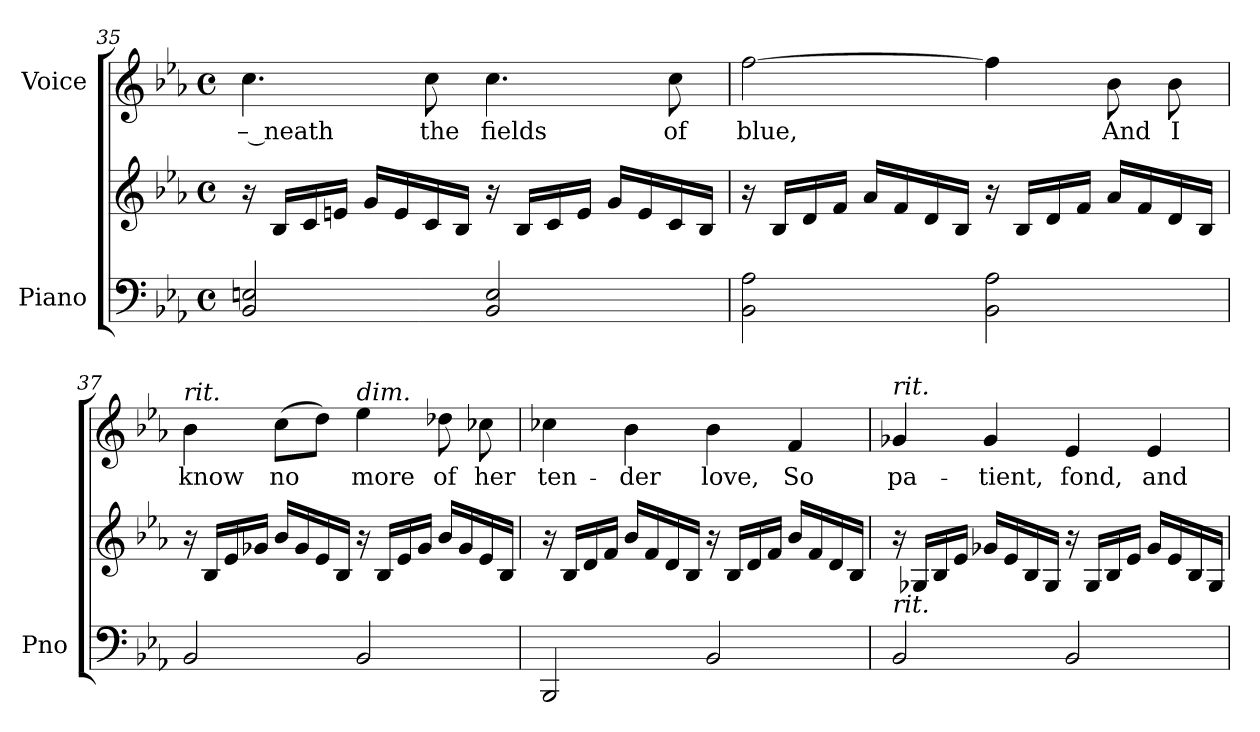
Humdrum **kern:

**kern	**kern	**kern	**text
*part2	*part2	*part1	*part1
*staff3	*staff2	*staff1	*staff1
*I"Piano	*	*I"Voice	*
*I'Pno	*	*	*
*clefF4	*clefG2	*clefG2	*
*k[b-e-a-]	*k[b-e-a-]	*k[b-e-a-]	*
*M4/4	*M4/4	*M4/4	*
*met(c)	*met(c)	*met(c)	*
=35	=35	=35	=35
2BB-/ 2En/	16r	4.cc\	-– neath
.	16B-/LL	.	.
.	16c/	.	.
.	16en/JJ	.	.
.	16g/LL	.	.
.	16e/	.	.
.	16c/	8cc\	the
.	16B-/JJ	.	.
2BB-/ 2E/	16r	4.cc\	fields
.	16B-/LL	.	.
.	16c/	.	.
.	16e/JJ	.	.
.	16g/LL	.	.
.	16e/	.	.
.	16c/	8cc\	of
.	16B-/JJ	.	.
=36	=36	=36	=36
2BB-\ 2A-\	16r	[2ff\	blue,
.	16B-/LL	.	.
.	16d/	.	.
.	16f/JJ	.	.
.	16a-/LL	.	.
.	16f/	.	.
.	16d/	.	.
.	16B-/JJ	.	.
2BB-\ 2A-\	16r	4ff\]	.
.	16B-/LL	.	.
.	16d/	.	.
.	16f/JJ	.	.
.	16a-/LL	8b-\	And
.	16f/	.	.
.	16d/	8b-\	I
.	16B-/JJ	.	.
=37	=37	=37	=37
!	!	!LO:TX:i:t=rit.	!
2BB-/	16r	4b-\	know
.	16B-/LL	.	.
.	16e-/	.	.
.	16g-X/JJ	.	.
.	16b-/LL	(8cc\L	no
.	16g-/	.	.
.	16e-/	8dd\J)	.
.	16B-/JJ	.	.
!	!	!LO:TX:a:i:t=dim.	!
2BB-/	16r	4ee-\	more
.	16B-/LL	.	.
.	16e-/	.	.
.	16g-/JJ	.	.
.	16b-/LL	8dd-X\	of
.	16g-/	.	.
.	16e-/	8cc-X\	her
.	16B-/JJ	.	.
=38	=38	=38	=38
2BBB-/	16r	4cc-X\	ten-
.	16B-/LL	.	.
.	16d/	.	.
.	16f/JJ	.	.
.	16b-/LL	4b-\	-der
.	16f/	.	.
.	16d/	.	.
.	16B-/JJ	.	.
2BB-/	16r	4b-\	love,
.	16B-/LL	.	.
.	16d/	.	.
.	16f/JJ	.	.
.	16b-/LL	4f/	So
.	16f/	.	.
.	16d/	.	.
.	16B-/JJ	.	.
=39	=39	=39	=39
!	!	!LO:TX:i:t=rit.	!
!LO:TX:i:t=rit.	!	!	!
2BB-/	16r	4g-X/	pa-
.	16G-X/LL	.	.
.	16B-/	.	.
.	16e-/JJ	.	.
.	16g-X/LL	4g-/	-tient,
.	16e-/	.	.
.	16B-/	.	.
.	16G-/JJ	.	.
2BB-/	16r	4e-/	fond,
.	16G-/LL	.	.
.	16B-/	.	.
.	16e-/JJ	.	.
.	16g-/LL	4e-/	and
.	16e-/	.	.
.	16B-/	.	.
.	16G-/JJ	.	.
=	=	=	=
*-	*-	*-	*-
